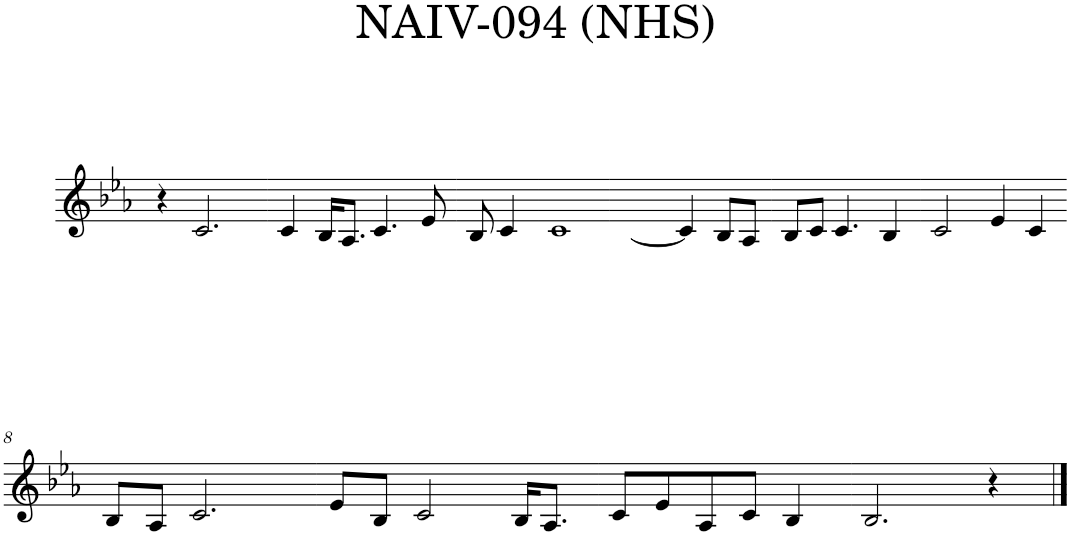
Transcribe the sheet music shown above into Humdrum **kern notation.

**kern
*part1
*staff1
*I"Piano
*I'Pno.
*clefG2
*k[b-e-a-]
=1
4r
2.c/
=2
4c/
16B-/KL
8.A-/J
4.c/
8e-/
=3
8B-/
4c/
=4
[2c
=5
2c/_
4c/]
8B-/L
8A-/J
=6
8B-/L
8c/J
4.c/
4B-/
=7
2c/
4e-/
4c/
!!LO:LB:g=z
=8
8B-/L
8A-/J
2.c/
=9
8e-/L
8B-/J
2c/
16B-/KL
8.A-/J
=10
8c/L
8e-/
8A-/
8c/J
4B-/
=11
2.B-/
4r
==
*-
